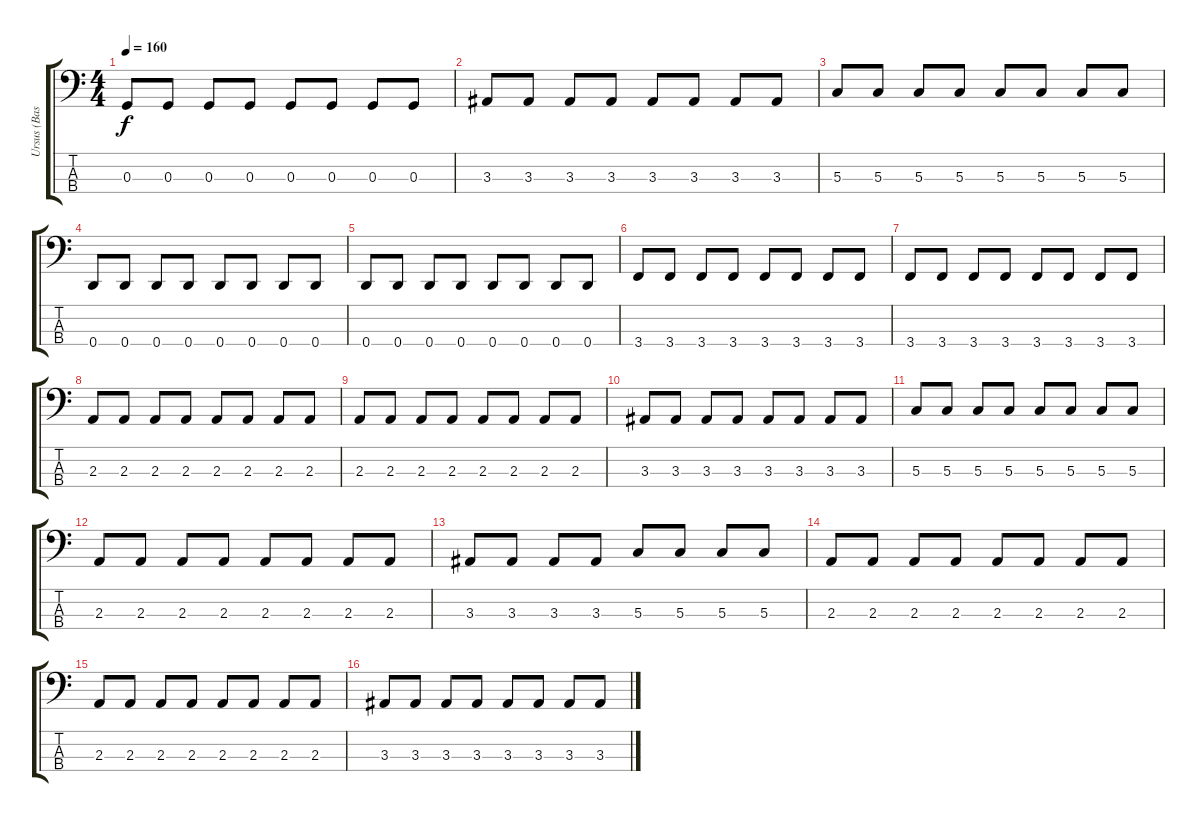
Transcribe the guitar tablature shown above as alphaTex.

\track ("Ursus (Bass)" "Ursus (Bas") {instrument electricbassfinger}
\staff {score tabs}
\tuning (F2 C2 G1 D1) {hide}
\ts (4 4)
\tempo 160
\clef f4
\ks c
0.3.8{dy f} 0.3.8 0.3.8 0.3.8 0.3.8 0.3.8 0.3.8 0.3.8 |
3.3.8 3.3.8 3.3.8 3.3.8 3.3.8 3.3.8 3.3.8 3.3.8 |
5.3.8 5.3.8 5.3.8 5.3.8 5.3.8 5.3.8 5.3.8 5.3.8 |
0.4.8 0.4.8 0.4.8 0.4.8 0.4.8 0.4.8 0.4.8 0.4.8 |
0.4.8 0.4.8 0.4.8 0.4.8 0.4.8 0.4.8 0.4.8 0.4.8 |
3.4.8 3.4.8 3.4.8 3.4.8 3.4.8 3.4.8 3.4.8 3.4.8 |
3.4.8 3.4.8 3.4.8 3.4.8 3.4.8 3.4.8 3.4.8 3.4.8 |
2.3.8 2.3.8 2.3.8 2.3.8 2.3.8 2.3.8 2.3.8 2.3.8 |
2.3.8 2.3.8 2.3.8 2.3.8 2.3.8 2.3.8 2.3.8 2.3.8 |
3.3.8 3.3.8 3.3.8 3.3.8 3.3.8 3.3.8 3.3.8 3.3.8 |
5.3.8 5.3.8 5.3.8 5.3.8 5.3.8 5.3.8 5.3.8 5.3.8 |
2.3.8 2.3.8 2.3.8 2.3.8 2.3.8 2.3.8 2.3.8 2.3.8 |
3.3.8 3.3.8 3.3.8 3.3.8 5.3.8 5.3.8 5.3.8 5.3.8 |
2.3.8 2.3.8 2.3.8 2.3.8 2.3.8 2.3.8 2.3.8 2.3.8 |
2.3.8 2.3.8 2.3.8 2.3.8 2.3.8 2.3.8 2.3.8 2.3.8 |
3.3.8 3.3.8 3.3.8 3.3.8 3.3.8 3.3.8 3.3.8 3.3.8
